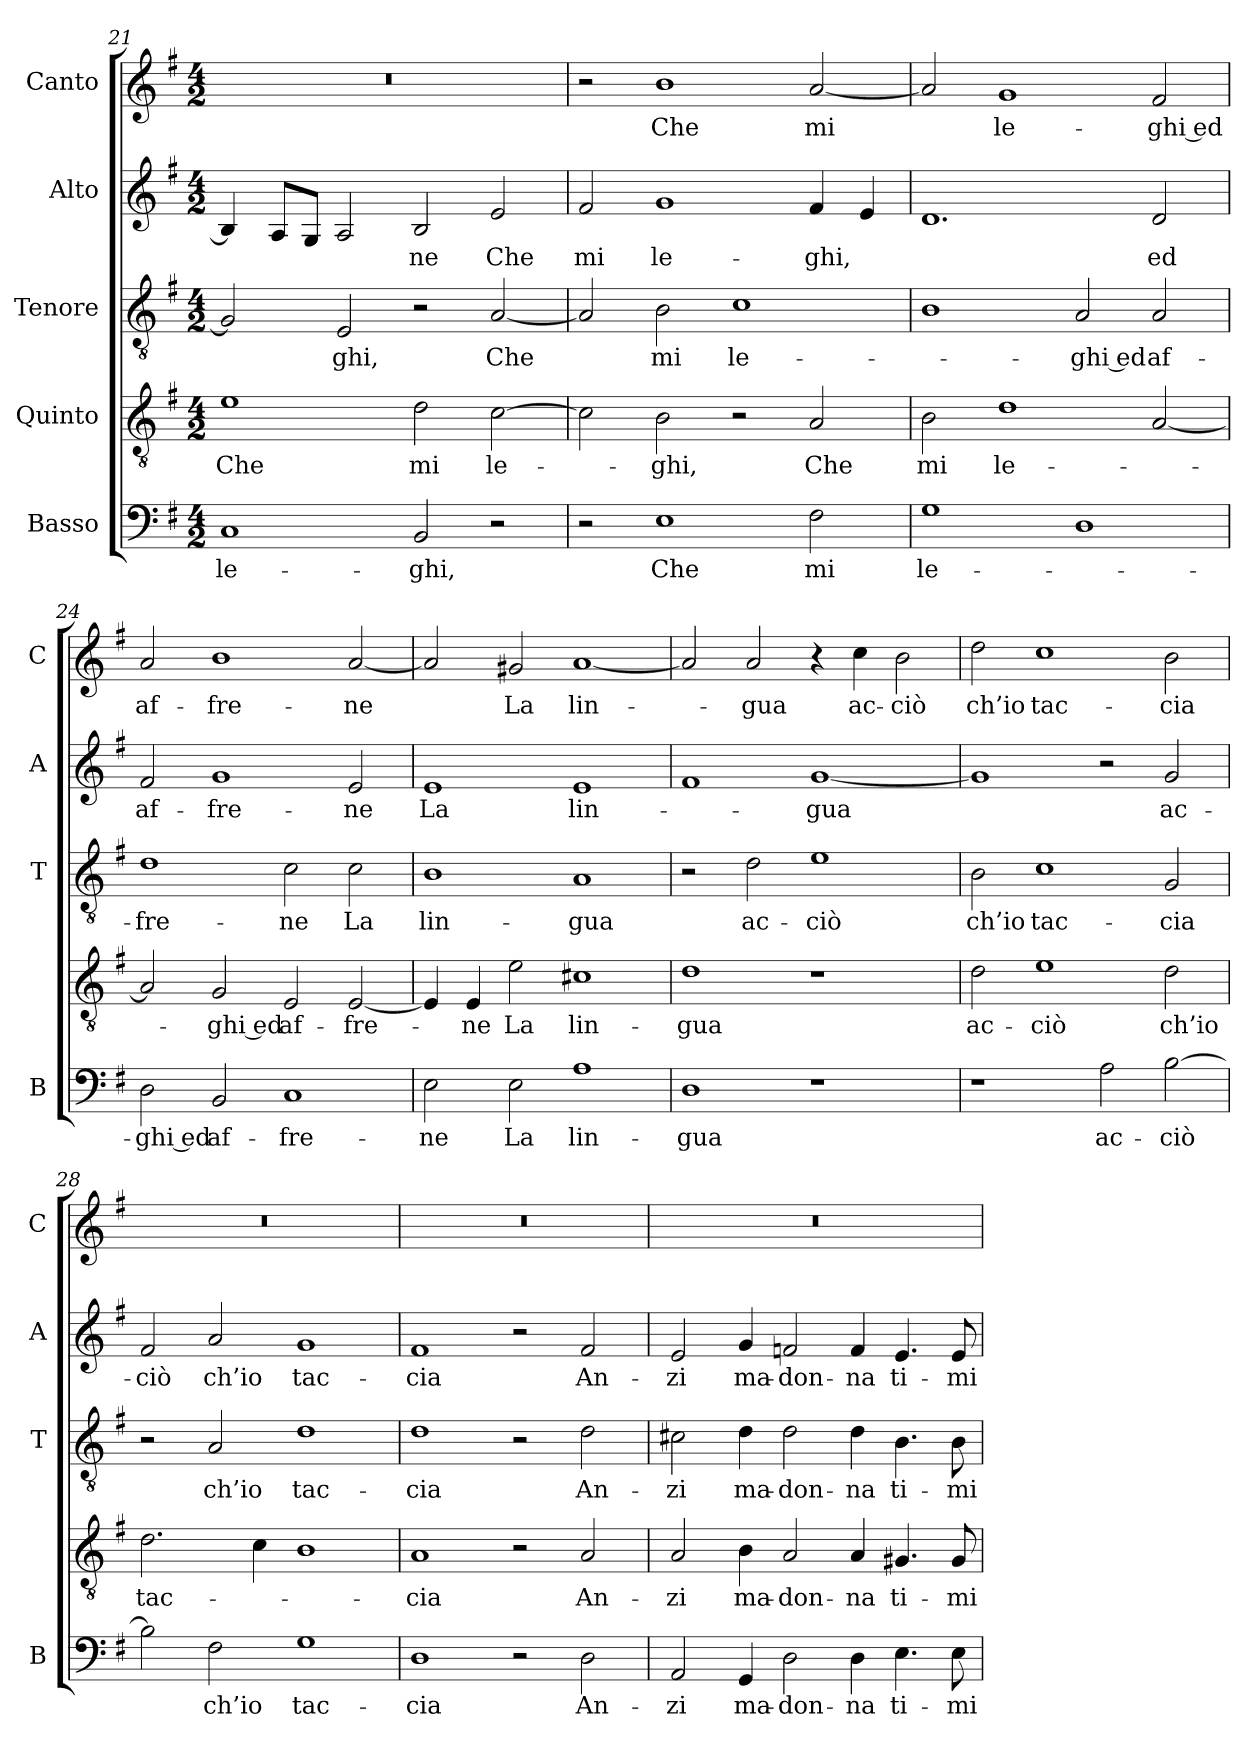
**kern	**text	**kern	**text	**kern	**text	**kern	**text	**kern	**text
*part5	*part5	*part4	*part4	*part3	*part3	*part2	*part2	*part1	*part1
*staff5	*staff5	*staff4	*staff4	*staff3	*staff3	*staff2	*staff2	*staff1	*staff1
*I"Basso	*	*I"Quinto	*	*I"Tenore	*	*I"Alto	*	*I"Canto	*
*I'B	*	*	*	*I'T	*	*I'A	*	*I'C	*
*clefF4	*	*clefGv2	*	*clefGv2	*	*clefG2	*	*clefG2	*
*k[f#]	*	*k[f#]	*	*k[f#]	*	*k[f#]	*	*k[f#]	*
*G:	*	*G:	*	*G:	*	*G:	*	*G:	*
*M4/2	*	*M4/2	*	*M4/2	*	*M4/2	*	*M4/2	*
=21	=21	=21	=21	=21	=21	=21	=21	=21	=21
!	!LO:LY:b	!	!LO:LY:b	!	!	!	!	!	!
1C	le-	1e	Che	2G/]	.	4B/]	.	0r	.
.	.	.	.	.	.	8A/L	.	.	.
.	.	.	.	.	.	8G/J	.	.	.
!	!	!	!	!	!LO:LY:b	!	!	!	!
.	.	.	.	2E/	-ghi,	2A/	.	.	.
!	!LO:LY:b	!	!LO:LY:b	!	!	!	!LO:LY:b	!	!
2BB/	-ghi,	2d\	mi	2r	.	2B/	-ne	.	.
!	!	!	!LO:LY:b	!	!LO:LY:b	!	!LO:LY:b	!	!
2r	.	[2c\	le-	[2A/	Che	2e/	Che	.	.
!!LO:PB:g=z
=22	=22	=22	=22	=22	=22	=22	=22	=22	=22
!	!	!	!	!	!	!	!LO:LY:b	!	!
2r	.	2c\]	.	2A/]	.	2f#/	mi	2r	.
!	!LO:LY:b	!	!LO:LY:b	!	!LO:LY:b	!	!LO:LY:b	!	!LO:LY:b
1E	Che	2B\	-ghi,	2B\	mi	1g	le-	1b	Che
!	!	!	!	!	!LO:LY:b	!	!	!	!
.	.	2r	.	1c	le-	.	.	.	.
!	!LO:LY:b	!	!LO:LY:b	!	!	!	!LO:LY:b	!	!LO:LY:b
2F#\	mi	2A/	Che	.	.	4f#/	-ghi,	[2a/	mi
.	.	.	.	.	.	4e/	.	.	.
=23	=23	=23	=23	=23	=23	=23	=23	=23	=23
!	!LO:LY:b	!	!LO:LY:b	!	!	!	!	!	!
1G	le-	2B\	mi	1B	.	1.d	.	2a/]	.
!	!	!	!LO:LY:b	!	!	!	!	!	!LO:LY:b
.	.	1d	le-	.	.	.	.	1g	le-
!	!	!	!	!	!LO:LY:b	!	!	!	!
1D	.	.	.	2A/	-ghi ed	.	.	.	.
!	!	!	!	!	!LO:LY:b	!	!LO:LY:b	!	!LO:LY:b
.	.	[2A/	.	2A/	af-	2d/	ed	2f#/	-ghi ed
=24	=24	=24	=24	=24	=24	=24	=24	=24	=24
!	!LO:LY:b	!	!	!	!LO:LY:b	!	!LO:LY:b	!	!LO:LY:b
2D\	-ghi ed	2A/]	.	1d	-fre-	2f#/	af-	2a/	af-
!	!LO:LY:b	!	!LO:LY:b	!	!	!	!LO:LY:b	!	!LO:LY:b
2BB/	af-	2G/	-ghi ed	.	.	1g	-fre-	1b	-fre-
!	!LO:LY:b	!	!LO:LY:b	!	!LO:LY:b	!	!	!	!
1C	-fre-	2E/	af-	2c\	-ne	.	.	.	.
!	!	!	!LO:LY:b	!	!LO:LY:b	!	!LO:LY:b	!	!LO:LY:b
.	.	[2E/	-fre-	2c\	La	2e/	-ne	[2a/	-ne
=25	=25	=25	=25	=25	=25	=25	=25	=25	=25
!	!LO:LY:b	!	!	!	!LO:LY:b	!	!LO:LY:b	!	!
2E\	-ne	4E/]	.	1B	lin-	1e	La	2a/]	.
!	!	!	!LO:LY:b	!	!	!	!	!	!
.	.	4E/	-ne	.	.	.	.	.	.
!	!LO:LY:b	!	!LO:LY:b	!	!	!	!	!	!LO:LY:b
2E\	La	2e\	La	.	.	.	.	2g#X/	La
!	!LO:LY:b	!	!LO:LY:b	!	!LO:LY:b	!	!LO:LY:b	!	!LO:LY:b
1A	lin-	1c#X	lin-	1A	-gua	1e	lin-	[1a	lin-
=26	=26	=26	=26	=26	=26	=26	=26	=26	=26
!	!LO:LY:b	!	!LO:LY:b	!	!	!	!	!	!
1D	-gua	1d	-gua	2r	.	1f#	.	2a/]	.
!	!	!	!	!	!LO:LY:b	!	!	!	!LO:LY:b
.	.	.	.	2d\	ac-	.	.	2a/	-gua
!	!	!	!	!	!LO:LY:b	!	!LO:LY:b	!	!
1r	.	1r	.	1e	-ciò	[1g	-gua	4r	.
!	!	!	!	!	!	!	!	!	!LO:LY:b
.	.	.	.	.	.	.	.	4cc\	ac-
!	!	!	!	!	!	!	!	!	!LO:LY:b
.	.	.	.	.	.	.	.	2b\	-ciò
!!LO:LB:g=z
=27	=27	=27	=27	=27	=27	=27	=27	=27	=27
!	!	!	!LO:LY:b	!	!LO:LY:b	!	!	!	!LO:LY:b
1r	.	2d\	ac-	2B\	ch’io	1g]	.	2dd\	ch’io
!	!	!	!LO:LY:b	!	!LO:LY:b	!	!	!	!LO:LY:b
.	.	1e	-ciò	1c	tac-	.	.	1cc	tac-
!	!LO:LY:b	!	!	!	!	!	!	!	!
2A\	ac-	.	.	.	.	2r	.	.	.
!	!LO:LY:b	!	!LO:LY:b	!	!LO:LY:b	!	!LO:LY:b	!	!LO:LY:b
[2B\	-ciò	2d\	ch’io	2G/	-cia	2g/	ac-	2b\	-cia
=28	=28	=28	=28	=28	=28	=28	=28	=28	=28
!	!	!	!LO:LY:b	!	!	!	!LO:LY:b	!	!
2B\]	.	2.d\	tac-	2r	.	2f#/	-ciò	0r	.
!	!LO:LY:b	!	!	!	!LO:LY:b	!	!LO:LY:b	!	!
2F#\	ch’io	.	.	2A/	ch’io	2a/	ch’io	.	.
.	.	4c\	.	.	.	.	.	.	.
!	!LO:LY:b	!	!	!	!LO:LY:b	!	!LO:LY:b	!	!
1G	tac-	1B	.	1d	tac-	1g	tac-	.	.
=29	=29	=29	=29	=29	=29	=29	=29	=29	=29
!	!LO:LY:b	!	!LO:LY:b	!	!LO:LY:b	!	!LO:LY:b	!	!
1D	-cia	1A	-cia	1d	-cia	1f#	-cia	0r	.
2r	.	2r	.	2r	.	2r	.	.	.
!	!LO:LY:b	!	!LO:LY:b	!	!LO:LY:b	!	!LO:LY:b	!	!
2D\	An-	2A/	An-	2d\	An-	2f#/	An-	.	.
=30	=30	=30	=30	=30	=30	=30	=30	=30	=30
!	!LO:LY:b	!	!LO:LY:b	!	!LO:LY:b	!	!LO:LY:b	!	!
2AA/	-zi	2A/	-zi	2c#X\	-zi	2e/	-zi	0r	.
!	!LO:LY:b	!	!LO:LY:b	!	!LO:LY:b	!	!LO:LY:b	!	!
4GG/	ma-	4B\	ma-	4d\	ma-	4g/	ma-	.	.
!	!LO:LY:b	!	!LO:LY:b	!	!LO:LY:b	!	!LO:LY:b	!	!
2D\	-don-	2A/	-don-	2d\	-don-	2fn/	-don-	.	.
!	!LO:LY:b	!	!LO:LY:b	!	!LO:LY:b	!	!LO:LY:b	!	!
4D\	-na	4A/	-na	4d\	-na	4f/	-na	.	.
!	!LO:LY:b	!	!LO:LY:b	!	!LO:LY:b	!	!LO:LY:b	!	!
4.E\	ti-	4.G#X/	ti-	4.B\	ti-	4.e/	ti-	.	.
!	!LO:LY:b	!	!LO:LY:b	!	!LO:LY:b	!	!LO:LY:b	!	!
8E\	-mi-	8G#/	-mi-	8B\	-mi-	8e/	-mi-	.	.
=	=	=	=	=	=	=	=	=	=
*-	*-	*-	*-	*-	*-	*-	*-	*-	*-
